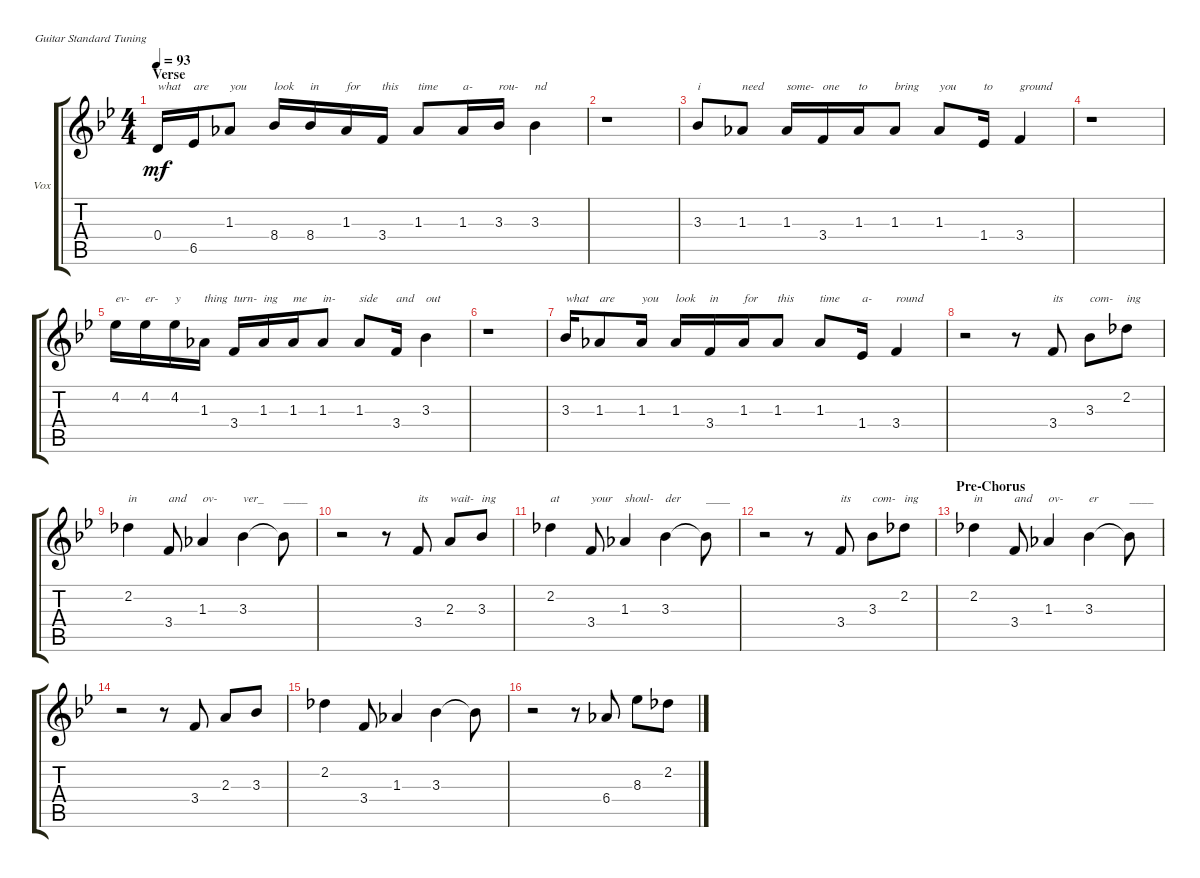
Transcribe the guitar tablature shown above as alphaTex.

\defaultSystemsLayout 4
\bracketExtendMode groupsimilarinstruments
\firstSystemTrackNameOrientation horizontal
\otherSystemsTrackNameOrientation horizontal
\track ("Vocals" "Vox") {instrument electricguitarclean}
\staff {score tabs}
\tuning (E4 B3 G3 D3 A2 E2)
\ts (4 4)
\section ("" "Verse")
\tempo 93
\clef g2
\scale
0.487395
\ks bb
0.4.16{txt "what" dy mf instrument electricguitarclean} 6.5.16{txt "are"} 1.3.8{txt "you"} 8.4.16{txt "look"} 8.4.16{txt "in"} 1.3.16{txt "for"} 3.4.16{txt "this"} 1.3.8{txt "time"} 1.3.16{txt "a-"} 3.3.16{txt "rou-"} 3.3.4{txt "nd"} |
\scale
0.256303 r.1 |
\scale
0.256303 3.3.8{txt "i"} 1.3.8{txt "need"} 1.3.16{txt "some-"} 3.4.16{txt "one"} 1.3.16{txt "to"} 1.3.8{txt "bring"} 1.3.8{txt "you"} 1.4.16{txt "to"} 3.4.4{txt "ground"} |
\scale
0.333333 r.1 |
\scale
0.333333 4.2.16{txt "ev-"} 4.2.16{txt "er-"} 4.2.16{txt "y"} 1.3.16{txt "thing"} 3.4.16{txt "turn-"} 1.3.16{txt "ing"} 1.3.16{txt "me"} 1.3.8{txt "in-"} 1.3.8{txt "side"} 3.4.16{txt "and"} 3.3.4{txt "out"} |
\scale
0.333333 r.1 |
\scale
0.333333 3.3.16{txt "what"} 1.3.8{txt "are"} 1.3.16{txt "you"} 1.3.16{txt "look"} 3.4.16{txt "in"} 1.3.16{txt "for"} 1.3.8{txt "this"} 1.3.8{txt "time"} 1.4.16{txt "a-"} 3.4.4{txt "round"} |
\scale
0.333333 r.2 r.8 3.4.8{txt "its"} 3.3.8{txt "com-"} 2.2.8{txt "ing"} |
\scale
0.333333 2.2.4{txt "in"} 3.4.8{txt "and"} 1.3.4{txt "ov-"} 3.3.4{txt "ver_"} 3.3{t}.8{txt "____"} |
\scale
0.333333 r.2 r.8 3.4.8{txt "its"} 2.3.8{txt "wait-"} 3.3.8{txt "ing"} |
\scale
0.333333 2.2.4{txt "at"} 3.4.8{txt "your"} 1.3.4{txt "shoul-"} 3.3.4{txt "der"} 3.3{t}.8{txt "____"} |
\scale
0.333333 r.2 r.8 3.4.8{txt "its"} 3.3.8{txt "com-"} 2.2.8{txt "ing"} |
\section ("" "Pre-Chorus")
\scale
0.333333 2.2.4{txt "in"} 3.4.8{txt "and"} 1.3.4{txt "ov-"} 3.3.4{txt "er"} 3.3{t}.8{txt "____"} |
\scale
0.333333 r.2 r.8 3.4.8 2.3.8 3.3.8 |
\scale
0.333333 2.2.4 3.4.8 1.3.4 3.3.4 3.3{t}.8 |
\scale
0.333333 r.2 r.8 6.4.8 8.3.8 2.2.8
